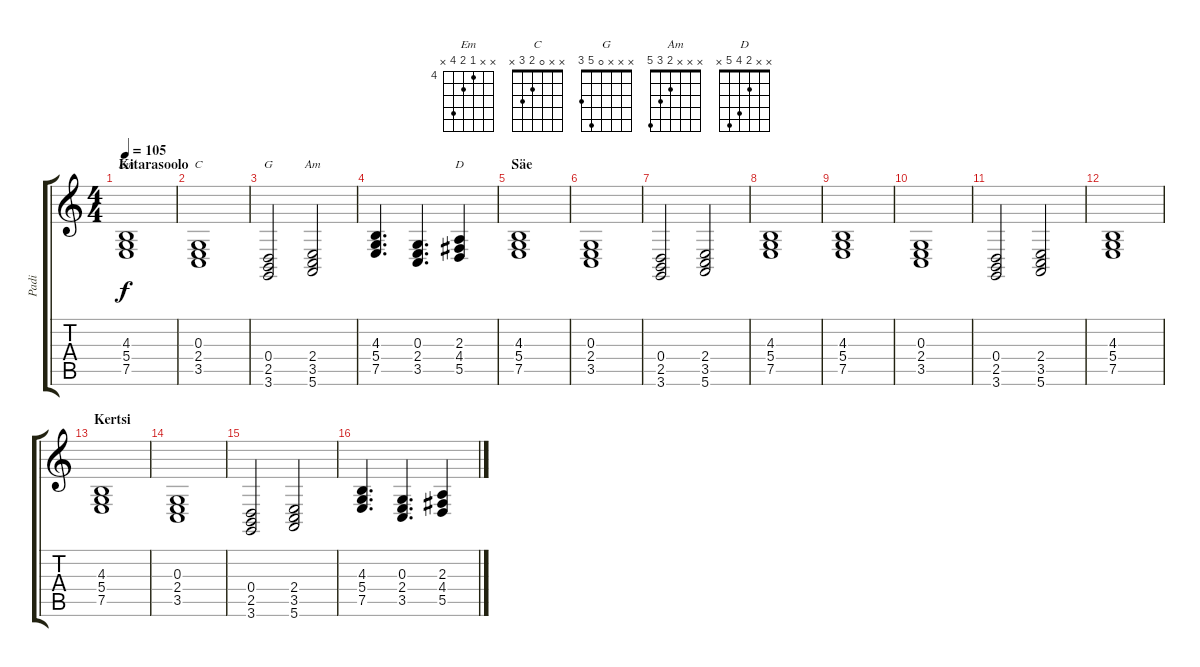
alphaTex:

\track ("Padi" "Padi") {instrument pad2warm}
\staff {score tabs}
\tuning (E4 B3 G3 D3 A2 E2) {hide}
\chord ("Em" x x 4 5 7 x) {firstfret 4}
\chord ("C" x x 0 2 3 x)
\chord ("G" x x x 0 5 3)
\chord ("Am" x x x 2 3 5)
\chord ("D" x x 2 4 5 x)
\ts (4 4)
\section ("" "Kitarasoolo")
\tempo 105
\clef g2
\ks c
(4.3 5.4 7.5).1{ch "Em" dy f} |
(0.3 2.4 3.5).1{ch "C"} |
(0.4 2.5 3.6).2{ch "G"} (2.4 3.5 5.6).2{ch "Am"} |
(4.3 5.4 7.5).4{d} (0.3 2.4 3.5).4{d} (2.3 4.4 5.5).4{ch "D"} |
\section ("" "Säe")
(4.3 5.4 7.5).1 |
(0.3 2.4 3.5).1 |
(0.4 2.5 3.6).2 (2.4 3.5 5.6).2 |
(4.3 5.4 7.5).1 |
(4.3 5.4 7.5).1 |
(0.3 2.4 3.5).1 |
(0.4 2.5 3.6).2 (2.4 3.5 5.6).2 |
(4.3 5.4 7.5).1 |
\section ("" "Kertsi")
(4.3 5.4 7.5).1 |
(0.3 2.4 3.5).1 |
(0.4 2.5 3.6).2 (2.4 3.5 5.6).2 |
(4.3 5.4 7.5).4{d} (0.3 2.4 3.5).4{d} (2.3 4.4 5.5).4
